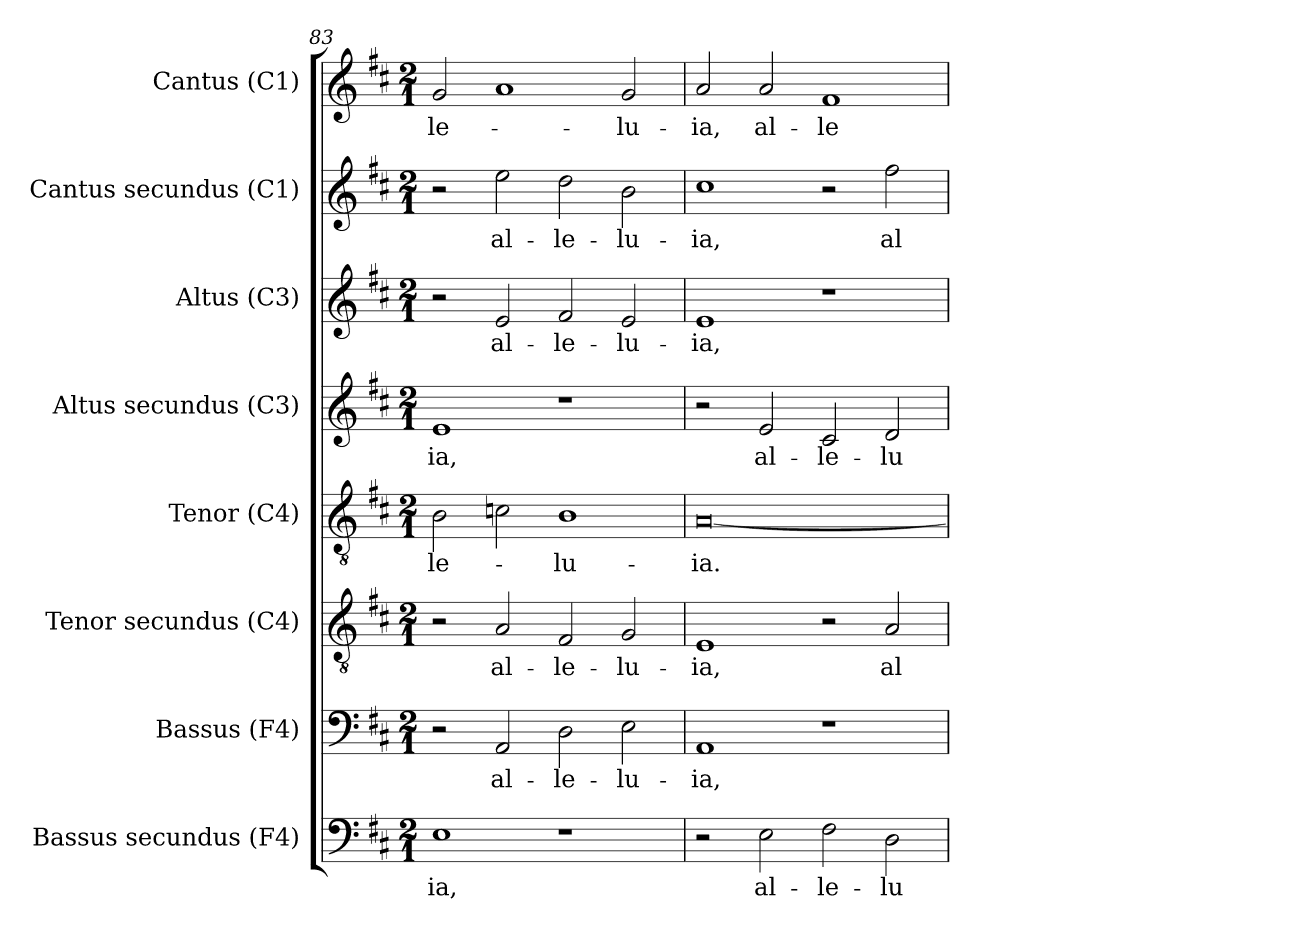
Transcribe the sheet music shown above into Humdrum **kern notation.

**kern	**text	**kern	**text	**kern	**text	**kern	**text	**kern	**text	**kern	**text	**kern	**text	**kern	**text
*part8	*part8	*part7	*part7	*part6	*part6	*part5	*part5	*part4	*part4	*part3	*part3	*part2	*part2	*part1	*part1
*staff8	*staff8	*staff7	*staff7	*staff6	*staff6	*staff5	*staff5	*staff4	*staff4	*staff3	*staff3	*staff2	*staff2	*staff1	*staff1
*I"Bassus secundus (F4)	*	*I"Bassus (F4)	*	*I"Tenor secundus (C4)	*	*I"Tenor (C4)	*	*I"Altus secundus (C3)	*	*I"Altus (C3)	*	*I"Cantus secundus (C1)	*	*I"Cantus (C1)	*
*I'B2	*	*I'B.	*	*I'T2	*	*I'T.	*	*I'A2	*	*I'A.	*	*I'C2	*	*I'C.	*
*clefF4	*	*clefF4	*	*clefGv2	*	*clefGv2	*	*clefG2	*	*clefG2	*	*clefG2	*	*clefG2	*
*	*	*	*	*	*	*ITrd7c12	*	*	*	*	*	*	*	*	*
*k[f#c#]	*	*k[f#c#]	*	*k[f#c#]	*	*k[f#c#]	*	*k[f#c#]	*	*k[f#c#]	*	*k[f#c#]	*	*k[f#c#]	*
*D:	*	*D:	*	*D:	*	*D:	*	*D:	*	*D:	*	*D:	*	*D:	*
*M2/1	*	*M2/1	*	*M2/1	*	*M2/1	*	*M2/1	*	*M2/1	*	*M2/1	*	*M2/1	*
=83	=83	=83	=83	=83	=83	=83	=83	=83	=83	=83	=83	=83	=83	=83	=83
!	!LO:LY:b:color=#000000	!	!	!	!	!	!	!	!	!	!	!	!	!	!
!	!	!	!	!	!	!	!LO:LY:b:color=#000000	!	!	!	!	!	!	!	!
!	!	!	!	!	!	!	!	!	!LO:LY:b:color=#000000	!	!	!	!	!	!
!	!	!	!	!	!	!	!	!	!	!	!	!	!	!	!LO:LY:b:color=#000000
1Ei	-ia,	2r	.	2r	.	2BBi\	-le-	1ei	-ia,	2r	.	2r	.	2gi/	-le-
!	!	!	!LO:LY:b:color=#000000	!	!	!	!	!	!	!	!	!	!	!	!
!	!	!	!	!	!LO:LY:b:color=#000000	!	!	!	!	!	!	!	!	!	!
!	!	!	!	!	!	!	!	!	!	!	!LO:LY:b:color=#000000	!	!	!	!
!	!	!	!	!	!	!	!	!	!	!	!	!	!LO:LY:b:color=#000000	!	!
.	.	2AAi/	al-	2Ai/	al-	2Cni\	.	.	.	2ei/	al-	2eei\	al-	1ai	.
!	!	!	!LO:LY:b:color=#000000	!	!	!	!	!	!	!	!	!	!	!	!
!	!	!	!	!	!LO:LY:b:color=#000000	!	!	!	!	!	!	!	!	!	!
!	!	!	!	!	!	!	!LO:LY:b:color=#000000	!	!	!	!	!	!	!	!
!	!	!	!	!	!	!	!	!	!	!	!LO:LY:b:color=#000000	!	!	!	!
!	!	!	!	!	!	!	!	!	!	!	!	!	!LO:LY:b:color=#000000	!	!
1r	.	2Di\	-le-	2F#i/	-le-	1BBi	-lu-	1r	.	2f#i/	-le-	2ddi\	-le-	.	.
!	!	!	!LO:LY:b:color=#000000	!	!	!	!	!	!	!	!	!	!	!	!
!	!	!	!	!	!LO:LY:b:color=#000000	!	!	!	!	!	!	!	!	!	!
!	!	!	!	!	!	!	!	!	!	!	!LO:LY:b:color=#000000	!	!	!	!
!	!	!	!	!	!	!	!	!	!	!	!	!	!LO:LY:b:color=#000000	!	!
!	!	!	!	!	!	!	!	!	!	!	!	!	!	!	!LO:LY:b:color=#000000
.	.	2Ei\	-lu-	2Gi/	-lu-	.	.	.	.	2ei/	-lu-	2bi\	-lu-	2gi/	-lu-
=84	=84	=84	=84	=84	=84	=84	=84	=84	=84	=84	=84	=84	=84	=84	=84
!	!	!	!LO:LY:b:color=#000000	!	!	!	!	!	!	!	!	!	!	!	!
!	!	!	!	!	!LO:LY:b:color=#000000	!	!	!	!	!	!	!	!	!	!
!	!	!	!	!	!	!	!LO:LY:b:color=#000000	!	!	!	!	!	!	!	!
!	!	!	!	!	!	!	!	!	!	!	!LO:LY:b:color=#000000	!	!	!	!
!	!	!	!	!	!	!	!	!	!	!	!	!	!LO:LY:b:color=#000000	!	!
!	!	!	!	!	!	!	!	!	!	!	!	!	!	!	!LO:LY:b:color=#000000
2r	.	1AAi	-ia,	1Ei	-ia,	[0AAi	-ia.	2r	.	1ei	-ia,	1cc#i	-ia,	2ai/	-ia,
!	!LO:LY:b:color=#000000	!	!	!	!	!	!	!	!	!	!	!	!	!	!
!	!	!	!	!	!	!	!	!	!LO:LY:b:color=#000000	!	!	!	!	!	!
!	!	!	!	!	!	!	!	!	!	!	!	!	!	!	!LO:LY:b:color=#000000
2Ei\	al-	.	.	.	.	.	.	2ei/	al-	.	.	.	.	2ai/	al-
!	!LO:LY:b:color=#000000	!	!	!	!	!	!	!	!	!	!	!	!	!	!
!	!	!	!	!	!	!	!	!	!LO:LY:b:color=#000000	!	!	!	!	!	!
!	!	!	!	!	!	!	!	!	!	!	!	!	!	!	!LO:LY:b:color=#000000
2F#i\	-le-	1r	.	2r	.	.	.	2c#i/	-le-	1r	.	2r	.	1f#i	-le-
!	!LO:LY:b:color=#000000	!	!	!	!	!	!	!	!	!	!	!	!	!	!
!	!	!	!	!	!LO:LY:b:color=#000000	!	!	!	!	!	!	!	!	!	!
!	!	!	!	!	!	!	!	!	!LO:LY:b:color=#000000	!	!	!	!	!	!
!	!	!	!	!	!	!	!	!	!	!	!	!	!LO:LY:b:color=#000000	!	!
2Di\	-lu-	.	.	2Ai/	al-	.	.	2di/	-lu-	.	.	2ff#i\	al-	.	.
=	=	=	=	=	=	=	=	=	=	=	=	=	=	=	=
*-	*-	*-	*-	*-	*-	*-	*-	*-	*-	*-	*-	*-	*-	*-	*-
